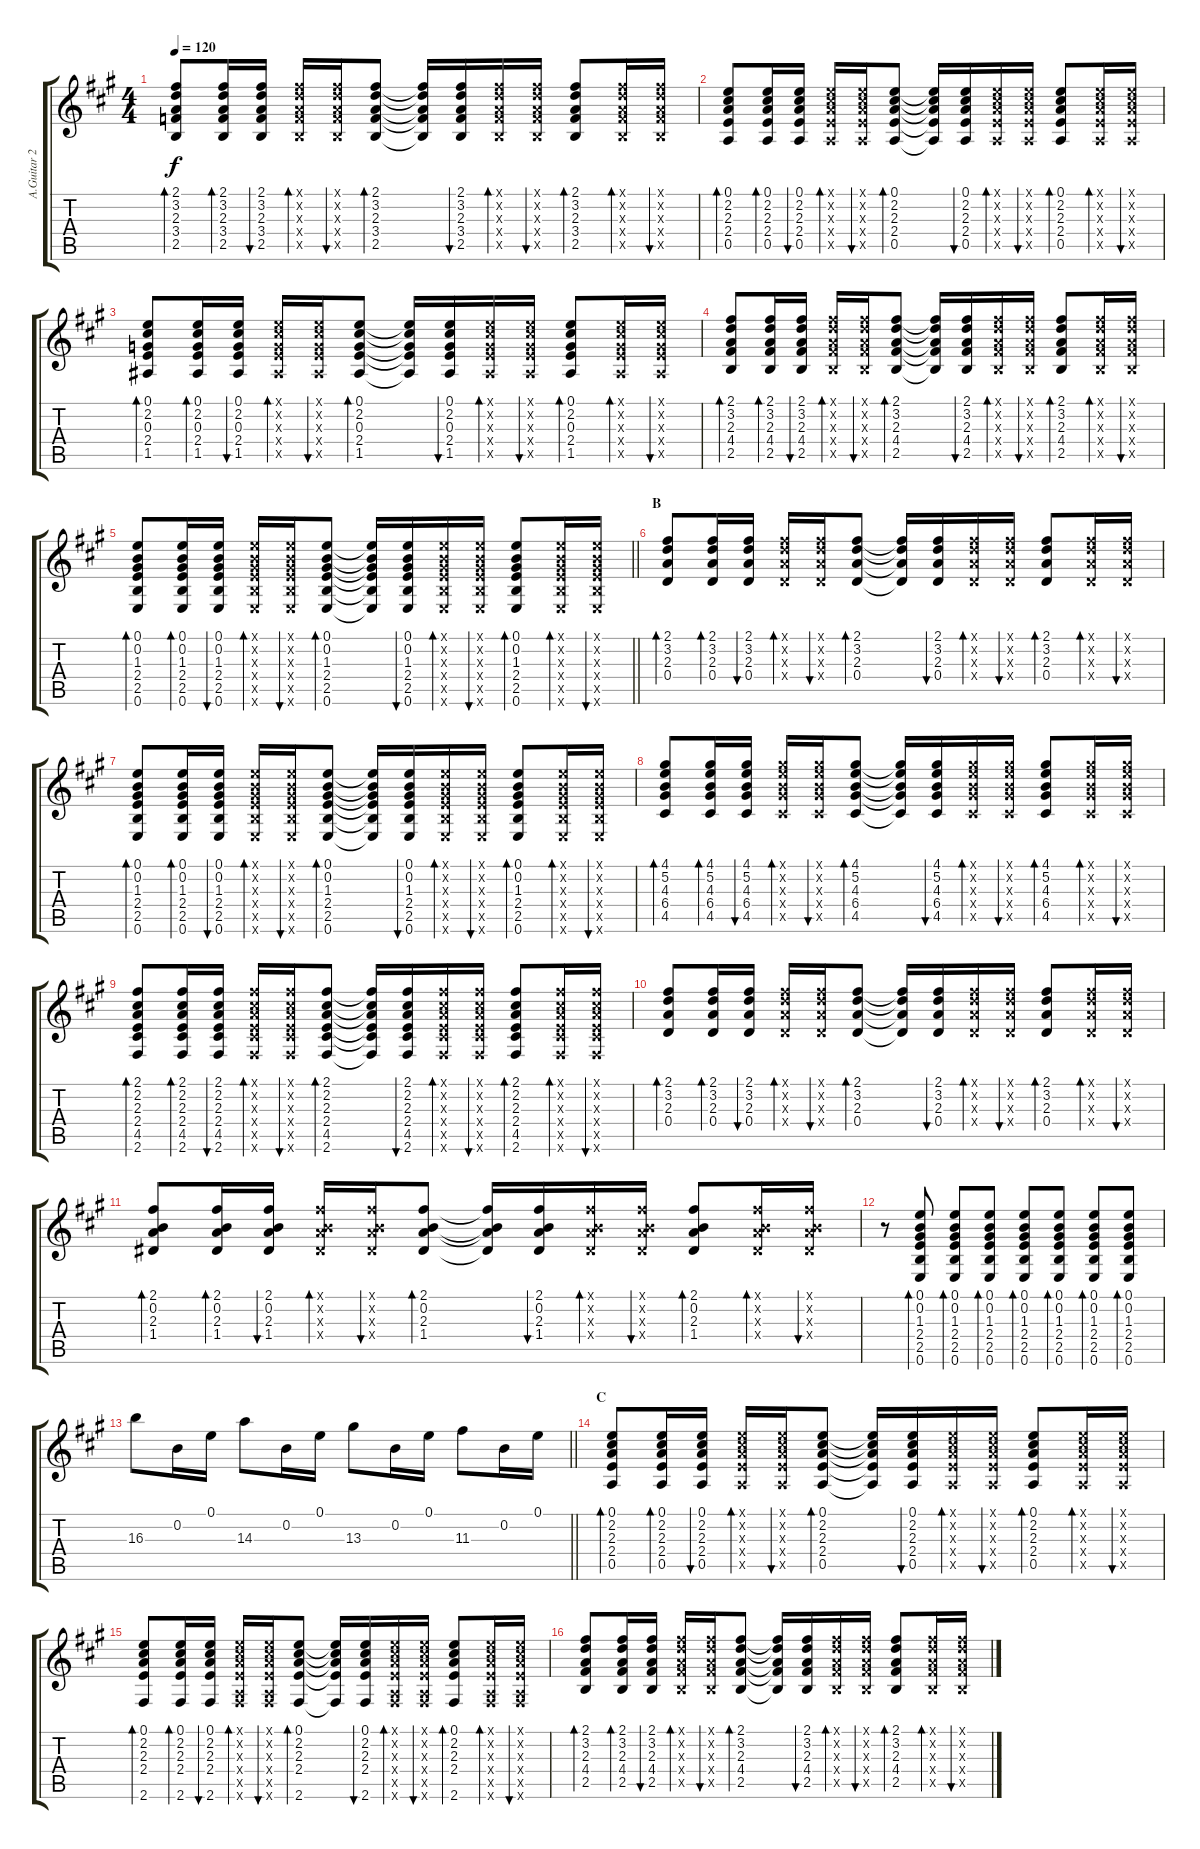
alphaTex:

\track ("A.Guitar 2" "A.Guitar 2") {instrument acousticguitarsteel}
\staff {score tabs}
\tuning (E4 B3 G3 D3 A2 E2) {hide}
\ts (4 4)
\tempo 120
\clef g2
\ks a
(2.1 3.2 2.3 3.4 2.5).8{bd 30 dy f} (2.1 3.2 2.3 3.4 2.5).16{bd 30} (2.1 3.2 2.3 3.4 2.5).16{bu 30} (2.1{x} 3.2{x} 2.3{x} 3.4{x} 2.5{x}).16{bd 30} (2.1{x} 3.2{x} 2.3{x} 3.4{x} 2.5{x}).16{bu 30} (2.1 3.2 2.3 3.4 2.5).8{bd 30} (2.1{t} 3.2{t} 2.3{t} 3.4{t} 2.5{t}).16 (2.1 3.2 2.3 3.4 2.5).16{bu 30} (2.1{x} 3.2{x} 2.3{x} 3.4{x} 2.5{x}).16{bd 30} (2.1{x} 3.2{x} 2.3{x} 3.4{x} 2.5{x}).16{bu 30} (2.1 3.2 2.3 3.4 2.5).8{bd 30} (2.1{x} 3.2{x} 2.3{x} 3.4{x} 2.5{x}).16{bd 30} (2.1{x} 3.2{x} 2.3{x} 3.4{x} 2.5{x}).16{bu 30} |
(0.1 2.2 2.3 2.4 0.5).8{bd 30} (0.1 2.2 2.3 2.4 0.5).16{bd 30} (0.1 2.2 2.3 2.4 0.5).16{bu 30} (0.1{x} 2.2{x} 2.3{x} 2.4{x} 0.5{x}).16{bd 30} (0.1{x} 2.2{x} 2.3{x} 2.4{x} 0.5{x}).16{bu 30} (0.1 2.2 2.3 2.4 0.5).8{bd 30} (0.1{t} 2.2{t} 2.3{t} 2.4{t} 0.5{t}).16 (0.1 2.2 2.3 2.4 0.5).16{bu 30} (0.1{x} 2.2{x} 2.3{x} 2.4{x} 0.5{x}).16{bd 30} (0.1{x} 2.2{x} 2.3{x} 2.4{x} 0.5{x}).16{bu 30} (0.1 2.2 2.3 2.4 0.5).8{bd 30} (0.1{x} 2.2{x} 2.3{x} 2.4{x} 0.5{x}).16{bd 30} (0.1{x} 2.2{x} 2.3{x} 2.4{x} 0.5{x}).16{bu 30} |
(0.1 2.2 0.3 2.4 1.5).8{bd 30} (0.1 2.2 0.3 2.4 1.5).16{bd 30} (0.1 2.2 0.3 2.4 1.5).16{bu 30} (0.1{x} 2.2{x} 0.3{x} 2.4{x} 1.5{x}).16{bd 30} (0.1{x} 2.2{x} 0.3{x} 2.4{x} 1.5{x}).16{bu 30} (0.1 2.2 0.3 2.4 1.5).8{bd 30} (0.1{t} 2.2{t} 0.3{t} 2.4{t} 1.5{t}).16 (0.1 2.2 0.3 2.4 1.5).16{bu 30} (0.1{x} 2.2{x} 0.3{x} 2.4{x} 1.5{x}).16{bd 30} (0.1{x} 2.2{x} 0.3{x} 2.4{x} 1.5{x}).16{bu 30} (0.1 2.2 0.3 2.4 1.5).8{bd 30} (0.1{x} 2.2{x} 0.3{x} 2.4{x} 1.5{x}).16{bd 30} (0.1{x} 2.2{x} 0.3{x} 2.4{x} 1.5{x}).16{bu 30} |
(2.1 3.2 2.3 4.4 2.5).8{bd 30} (2.1 3.2 2.3 4.4 2.5).16{bd 30} (2.1 3.2 2.3 4.4 2.5).16{bu 30} (2.1{x} 3.2{x} 2.3{x} 4.4{x} 2.5{x}).16{bd 30} (2.1{x} 3.2{x} 2.3{x} 4.4{x} 2.5{x}).16{bu 30} (2.1 3.2 2.3 4.4 2.5).8{bd 30} (2.1{t} 3.2{t} 2.3{t} 4.4{t} 2.5{t}).16 (2.1 3.2 2.3 4.4 2.5).16{bu 30} (2.1{x} 3.2{x} 2.3{x} 4.4{x} 2.5{x}).16{bd 30} (2.1{x} 3.2{x} 2.3{x} 4.4{x} 2.5{x}).16{bu 30} (2.1 3.2 2.3 4.4 2.5).8{bd 30} (2.1{x} 3.2{x} 2.3{x} 4.4{x} 2.5{x}).16{bd 30} (2.1{x} 3.2{x} 2.3{x} 4.4{x} 2.5{x}).16{bu 30} |
\barLineRight lightlight
(0.1 0.2 1.3 2.4 2.5 0.6).8{bd 30} (0.1 0.2 1.3 2.4 2.5 0.6).16{bd 30} (0.1 0.2 1.3 2.4 2.5 0.6).16{bu 30} (0.1{x} 0.2{x} 1.3{x} 2.4{x} 2.5{x} 0.6{x}).16{bd 30} (0.1{x} 0.2{x} 1.3{x} 2.4{x} 2.5{x} 0.6{x}).16{bu 30} (0.1 0.2 1.3 2.4 2.5 0.6).8{bd 30} (0.1{t} 0.2{t} 1.3{t} 2.4{t} 2.5{t} 0.6{t}).16 (0.1 0.2 1.3 2.4 2.5 0.6).16{bu 30} (0.1{x} 0.2{x} 1.3{x} 2.4{x} 2.5{x} 0.6{x}).16{bd 30} (0.1{x} 0.2{x} 1.3{x} 2.4{x} 2.5{x} 0.6{x}).16{bu 30} (0.1 0.2 1.3 2.4 2.5 0.6).8{bd 30} (0.1{x} 0.2{x} 1.3{x} 2.4{x} 2.5{x} 0.6{x}).16{bd 30} (0.1{x} 0.2{x} 1.3{x} 2.4{x} 2.5{x} 0.6{x}).16{bu 30} |
\section ("" "B")
(2.1 3.2 2.3 0.4).8{bd 30} (2.1 3.2 2.3 0.4).16{bd 30} (2.1 3.2 2.3 0.4).16{bu 30} (2.1{x} 3.2{x} 2.3{x} 0.4{x}).16{bd 30} (2.1{x} 3.2{x} 2.3{x} 0.4{x}).16{bu 30} (2.1 3.2 2.3 0.4).8{bd 30} (2.1{t} 3.2{t} 2.3{t} 0.4{t}).16 (2.1 3.2 2.3 0.4).16{bu 30} (2.1{x} 3.2{x} 2.3{x} 0.4{x}).16{bd 30} (2.1{x} 3.2{x} 2.3{x} 0.4{x}).16{bu 30} (2.1 3.2 2.3 0.4).8{bd 30} (2.1{x} 3.2{x} 2.3{x} 0.4{x}).16{bd 30} (2.1{x} 3.2{x} 2.3{x} 0.4{x}).16{bu 30} |
(0.1 0.2 1.3 2.4 2.5 0.6).8{bd 30} (0.1 0.2 1.3 2.4 2.5 0.6).16{bd 30} (0.1 0.2 1.3 2.4 2.5 0.6).16{bu 30} (0.1{x} 0.2{x} 1.3{x} 2.4{x} 2.5{x} 0.6{x}).16{bd 30} (0.1{x} 0.2{x} 1.3{x} 2.4{x} 2.5{x} 0.6{x}).16{bu 30} (0.1 0.2 1.3 2.4 2.5 0.6).8{bd 30} (0.1{t} 0.2{t} 1.3{t} 2.4{t} 2.5{t} 0.6{t}).16 (0.1 0.2 1.3 2.4 2.5 0.6).16{bu 30} (0.1{x} 0.2{x} 1.3{x} 2.4{x} 2.5{x} 0.6{x}).16{bd 30} (0.1{x} 0.2{x} 1.3{x} 2.4{x} 2.5{x} 0.6{x}).16{bu 30} (0.1 0.2 1.3 2.4 2.5 0.6).8{bd 30} (0.1{x} 0.2{x} 1.3{x} 2.4{x} 2.5{x} 0.6{x}).16{bd 30} (0.1{x} 0.2{x} 1.3{x} 2.4{x} 2.5{x} 0.6{x}).16{bu 30} |
(4.1 5.2 4.3 6.4 4.5).8{bd 30} (4.1 5.2 4.3 6.4 4.5).16{bd 30} (4.1 5.2 4.3 6.4 4.5).16{bu 30} (4.1{x} 5.2{x} 4.3{x} 6.4{x} 4.5{x}).16{bd 30} (4.1{x} 5.2{x} 4.3{x} 6.4{x} 4.5{x}).16{bu 30} (4.1 5.2 4.3 6.4 4.5).8{bd 30} (4.1{t} 5.2{t} 4.3{t} 6.4{t} 4.5{t}).16 (4.1 5.2 4.3 6.4 4.5).16{bu 30} (4.1{x} 5.2{x} 4.3{x} 6.4{x} 4.5{x}).16{bd 30} (4.1{x} 5.2{x} 4.3{x} 6.4{x} 4.5{x}).16{bu 30} (4.1 5.2 4.3 6.4 4.5).8{bd 30} (4.1{x} 5.2{x} 4.3{x} 6.4{x} 4.5{x}).16{bd 30} (4.1{x} 5.2{x} 4.3{x} 6.4{x} 4.5{x}).16{bu 30} |
(2.1 2.2 2.3 2.4 4.5 2.6).8{bd 30} (2.1 2.2 2.3 2.4 4.5 2.6).16{bd 30} (2.1 2.2 2.3 2.4 4.5 2.6).16{bu 30} (2.1{x} 2.2{x} 2.3{x} 2.4{x} 4.5{x} 2.6{x}).16{bd 30} (2.1{x} 2.2{x} 2.3{x} 2.4{x} 4.5{x} 2.6{x}).16{bu 30} (2.1 2.2 2.3 2.4 4.5 2.6).8{bd 30} (2.1{t} 2.2{t} 2.3{t} 2.4{t} 4.5{t} 2.6{t}).16 (2.1 2.2 2.3 2.4 4.5 2.6).16{bu 30} (2.1{x} 2.2{x} 2.3{x} 2.4{x} 4.5{x} 2.6{x}).16{bd 30} (2.1{x} 2.2{x} 2.3{x} 2.4{x} 4.5{x} 2.6{x}).16{bu 30} (2.1 2.2 2.3 2.4 4.5 2.6).8{bd 30} (2.1{x} 2.2{x} 2.3{x} 2.4{x} 4.5{x} 2.6{x}).16{bd 30} (2.1{x} 2.2{x} 2.3{x} 2.4{x} 4.5{x} 2.6{x}).16{bu 30} |
(2.1 3.2 2.3 0.4).8{bd 30} (2.1 3.2 2.3 0.4).16{bd 30} (2.1 3.2 2.3 0.4).16{bu 30} (2.1{x} 3.2{x} 2.3{x} 0.4{x}).16{bd 30} (2.1{x} 3.2{x} 2.3{x} 0.4{x}).16{bu 30} (2.1 3.2 2.3 0.4).8{bd 30} (2.1{t} 3.2{t} 2.3{t} 0.4{t}).16 (2.1 3.2 2.3 0.4).16{bu 30} (2.1{x} 3.2{x} 2.3{x} 0.4{x}).16{bd 30} (2.1{x} 3.2{x} 2.3{x} 0.4{x}).16{bu 30} (2.1 3.2 2.3 0.4).8{bd 30} (2.1{x} 3.2{x} 2.3{x} 0.4{x}).16{bd 30} (2.1{x} 3.2{x} 2.3{x} 0.4{x}).16{bu 30} |
(2.1 0.2 2.3 1.4).8{bd 30} (2.1 0.2 2.3 1.4).16{bd 30} (2.1 0.2 2.3 1.4).16{bu 30} (2.1{x} 0.2{x} 2.3{x} 1.4{x}).16{bd 30} (2.1{x} 0.2{x} 2.3{x} 1.4{x}).16{bu 30} (2.1 0.2 2.3 1.4).8{bd 30} (2.1{t} 0.2{t} 2.3{t} 1.4{t}).16 (2.1 0.2 2.3 1.4).16{bu 30} (2.1{x} 0.2{x} 2.3{x} 1.4{x}).16{bd 30} (2.1{x} 0.2{x} 2.3{x} 1.4{x}).16{bu 30} (2.1 0.2 2.3 1.4).8{bd 30} (2.1{x} 0.2{x} 2.3{x} 1.4{x}).16{bd 30} (2.1{x} 0.2{x} 2.3{x} 1.4{x}).16{bu 30} |
r.8 (0.1 0.2 1.3 2.4 2.5 0.6).8{bd 30} (0.1 0.2 1.3 2.4 2.5 0.6).8{bd 30} (0.1 0.2 1.3 2.4 2.5 0.6).8{bd 30} (0.1 0.2 1.3 2.4 2.5 0.6).8{bd 30} (0.1 0.2 1.3 2.4 2.5 0.6).8{bd 30} (0.1 0.2 1.3 2.4 2.5 0.6).8{bd 30} (0.1 0.2 1.3 2.4 2.5 0.6).8{bd 30} |
\barLineRight lightlight
16.3.8 0.2.16 0.1.16 14.3.8 0.2.16 0.1.16 13.3.8 0.2.16 0.1.16 11.3.8 0.2.16 0.1.16 |
\section ("" "C")
(0.1 2.2 2.3 2.4 0.5).8{bd 30} (0.1 2.2 2.3 2.4 0.5).16{bd 30} (0.1 2.2 2.3 2.4 0.5).16{bu 30} (0.1{x} 2.2{x} 2.3{x} 2.4{x} 0.5{x}).16{bd 30} (0.1{x} 2.2{x} 2.3{x} 2.4{x} 0.5{x}).16{bu 30} (0.1 2.2 2.3 2.4 0.5).8{bd 30} (0.1{t} 2.2{t} 2.3{t} 2.4{t} 0.5{t}).16 (0.1 2.2 2.3 2.4 0.5).16{bu 30} (0.1{x} 2.2{x} 2.3{x} 2.4{x} 0.5{x}).16{bd 30} (0.1{x} 2.2{x} 2.3{x} 2.4{x} 0.5{x}).16{bu 30} (0.1 2.2 2.3 2.4 0.5).8{bd 30} (0.1{x} 2.2{x} 2.3{x} 2.4{x} 0.5{x}).16{bd 30} (0.1{x} 2.2{x} 2.3{x} 2.4{x} 0.5{x}).16{bu 30} |
(0.1 2.2 2.3 2.4 2.6).8{bd 30} (0.1 2.2 2.3 2.4 2.6).16{bd 30} (0.1 2.2 2.3 2.4 2.6).16{bu 30} (0.1{x} 2.2{x} 2.3{x} 2.4{x} 0.5{x} 2.6{x}).16{bd 30} (0.1{x} 2.2{x} 2.3{x} 2.4{x} 0.5{x} 2.6{x}).16{bu 30} (0.1 2.2 2.3 2.4 2.6).8{bd 30} (0.1{t} 2.2{t} 2.3{t} 2.4{t} 2.6{t}).16 (0.1 2.2 2.3 2.4 2.6).16{bu 30} (0.1{x} 2.2{x} 2.3{x} 2.4{x} 0.5{x} 2.6{x}).16{bd 30} (0.1{x} 2.2{x} 2.3{x} 2.4{x} 0.5{x} 2.6{x}).16{bu 30} (0.1 2.2 2.3 2.4 2.6).8{bd 30} (0.1{x} 2.2{x} 2.3{x} 2.4{x} 0.5{x} 2.6{x}).16{bd 30} (0.1{x} 2.2{x} 2.3{x} 2.4{x} 0.5{x} 2.6{x}).16{bu 30} |
(2.1 3.2 2.3 4.4 2.5).8{bd 30} (2.1 3.2 2.3 4.4 2.5).16{bd 30} (2.1 3.2 2.3 4.4 2.5).16{bu 30} (2.1{x} 3.2{x} 2.3{x} 4.4{x} 2.5{x}).16{bd 30} (2.1{x} 3.2{x} 2.3{x} 4.4{x} 2.5{x}).16{bu 30} (2.1 3.2 2.3 4.4 2.5).8{bd 30} (2.1{t} 3.2{t} 2.3{t} 4.4{t} 2.5{t}).16 (2.1 3.2 2.3 4.4 2.5).16{bu 30} (2.1{x} 3.2{x} 2.3{x} 4.4{x} 2.5{x}).16{bd 30} (2.1{x} 3.2{x} 2.3{x} 4.4{x} 2.5{x}).16{bu 30} (2.1 3.2 2.3 4.4 2.5).8{bd 30} (2.1{x} 3.2{x} 2.3{x} 4.4{x} 2.5{x}).16{bd 30} (2.1{x} 3.2{x} 2.3{x} 4.4{x} 2.5{x}).16{bu 30}
